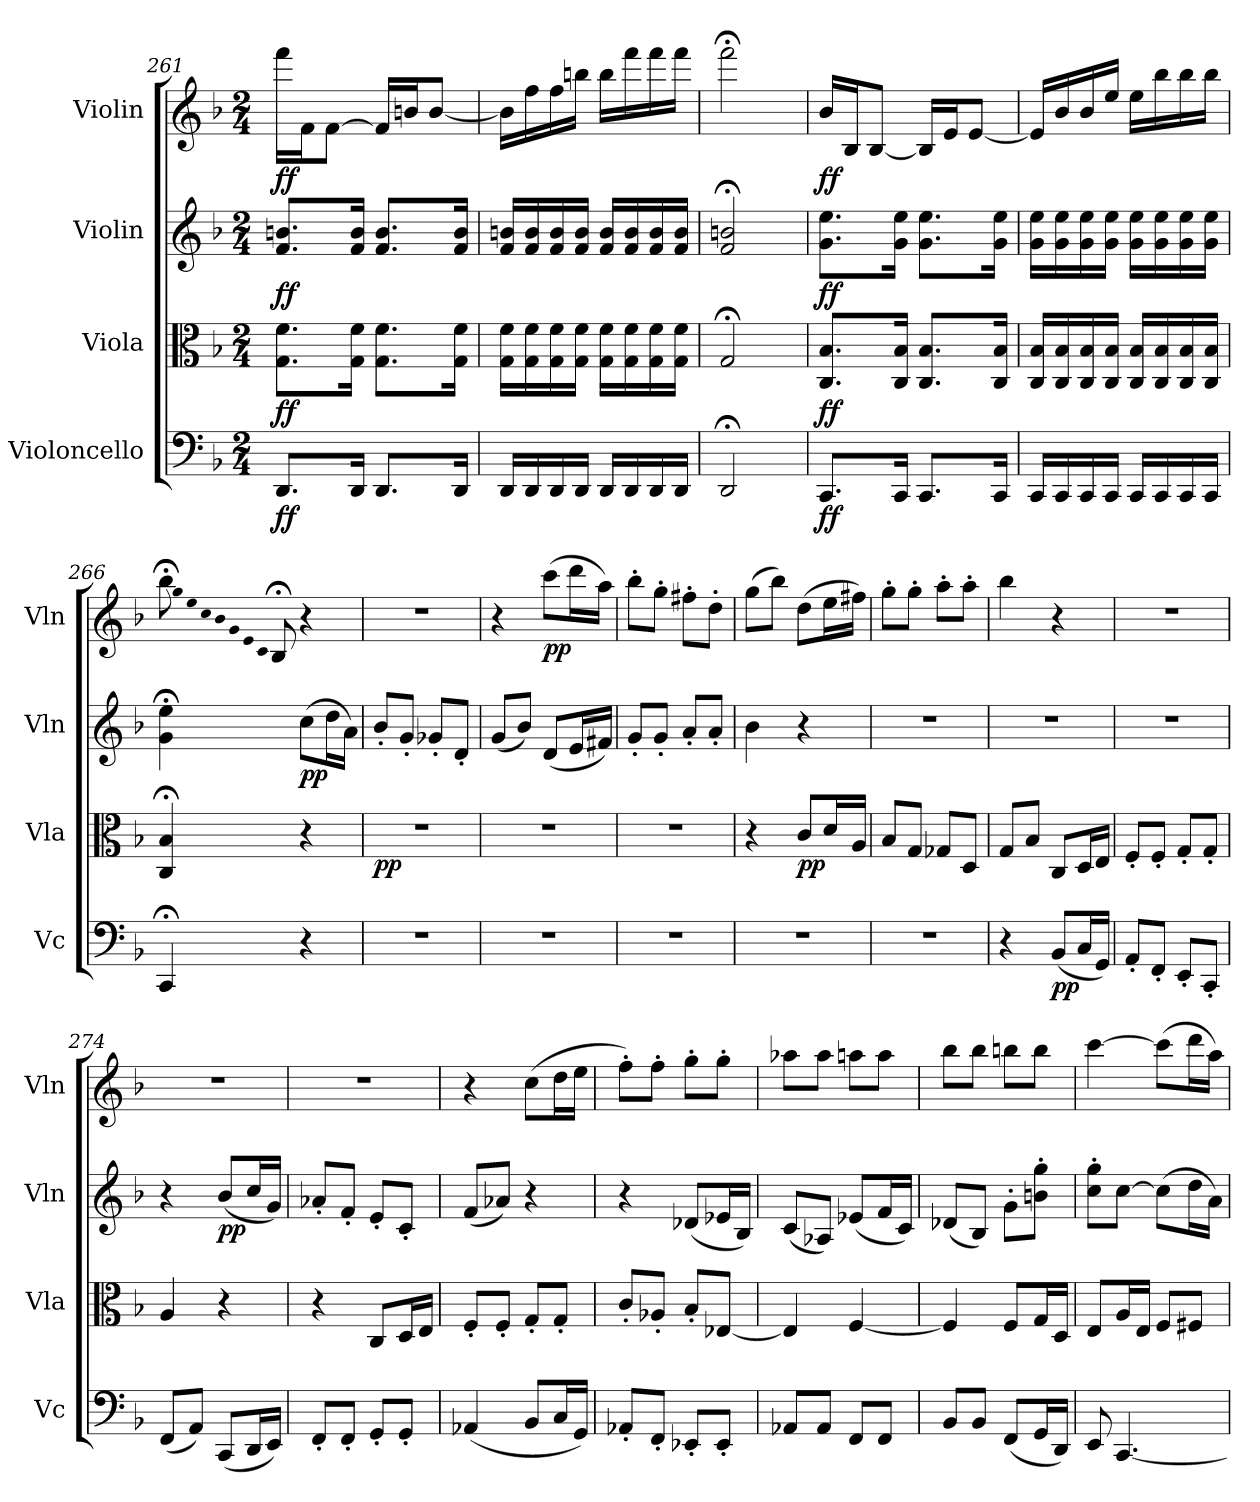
**kern	**dynam	**kern	**dynam	**kern	**dynam	**kern	**dynam
*part4	*part4	*part3	*part3	*part2	*part2	*part1	*part1
*staff4	*staff4	*staff3	*staff3	*staff2	*staff2	*staff1	*staff1
*I"Violoncello	*	*I"Viola	*	*I"Violin	*	*I"Violin	*
*I'Vc	*	*I'Vla	*	*I'Vln	*	*I'Vln	*
*clefF4	*	*clefC3	*	*clefG2	*	*clefG2	*
*k[b-]	*	*k[b-]	*	*k[b-]	*	*k[b-]	*
*M2/4	*	*M2/4	*	*M2/4	*	*M2/4	*
=261	=261	=261	=261	=261	=261	=261	=261
8.DD/L	ff	8.G\ 8.f\L	ff	8.f/ 8.bn/L	ff	16fff\LL	ff
.	.	.	.	.	.	16f\J	.
.	.	.	.	.	.	[8f\J	.
16DD/Jk	.	16G\ 16f\Jk	.	16f/ 16b/Jk	.	.	.
8.DD/L	.	8.G\ 8.f\L	.	8.f/ 8.b/L	.	16f/LL]	.
.	.	.	.	.	.	16bn/J	.
.	.	.	.	.	.	[8b/J	.
16DD/Jk	.	16G\ 16f\Jk	.	16f/ 16b/Jk	.	.	.
=262	=262	=262	=262	=262	=262	=262	=262
16DD/LL	.	16G\ 16f\LL	.	16f/ 16bn/LL	.	16b\LL]	.
16DD/	.	16G\ 16f\	.	16f/ 16b/	.	16ff\	.
16DD/	.	16G\ 16f\	.	16f/ 16b/	.	16ff\	.
16DD/JJ	.	16G\ 16f\JJ	.	16f/ 16b/JJ	.	16bbn\JJ	.
16DD/LL	.	16G\ 16f\LL	.	16f/ 16b/LL	.	16bb\LL	.
16DD/	.	16G\ 16f\	.	16f/ 16b/	.	16fff\	.
16DD/	.	16G\ 16f\	.	16f/ 16b/	.	16fff\	.
16DD/JJ	.	16G\ 16f\JJ	.	16f/ 16b/JJ	.	16fff\JJ	.
=263	=263	=263	=263	=263	=263	=263	=263
2DD;</	.	2G;</	.	2f;</ 2bn;</	.	2fff;<\	.
=264	=264	=264	=264	=264	=264	=264	=264
8.CC/L	ff	8.C/ 8.B-/L	ff	8.g\ 8.ee\L	ff	16b-/LL	ff
.	.	.	.	.	.	16B-/J	.
.	.	.	.	.	.	[8B-/J	.
16CC/Jk	.	16C/ 16B-/Jk	.	16g\ 16ee\Jk	.	.	.
8.CC/L	.	8.C/ 8.B-/L	.	8.g\ 8.ee\L	.	16B-/LL]	.
.	.	.	.	.	.	16e/J	.
.	.	.	.	.	.	[8e/J	.
16CC/Jk	.	16C/ 16B-/Jk	.	16g\ 16ee\Jk	.	.	.
=265	=265	=265	=265	=265	=265	=265	=265
16CC/LL	.	16C/ 16B-/LL	.	16g\ 16ee\LL	.	16e/LL]	.
16CC/	.	16C/ 16B-/	.	16g\ 16ee\	.	16b-/	.
16CC/	.	16C/ 16B-/	.	16g\ 16ee\	.	16b-/	.
16CC/JJ	.	16C/ 16B-/JJ	.	16g\ 16ee\JJ	.	16ee/JJ	.
16CC/LL	.	16C/ 16B-/LL	.	16g\ 16ee\LL	.	16ee\LL	.
16CC/	.	16C/ 16B-/	.	16g\ 16ee\	.	16bb-\	.
16CC/	.	16C/ 16B-/	.	16g\ 16ee\	.	16bb-\	.
16CC/JJ	.	16C/ 16B-/JJ	.	16g\ 16ee\JJ	.	16bb-\JJ	.
=266	=266	=266	=266	=266	=266	=266	=266
4CC;</	.	4C;</ 4B-;</	.	4g;<\ 4ee;<\	.	8bb-;<\	.
.	.	.	.	.	.	qgg	.
.	.	.	.	.	.	qee	.
.	.	.	.	.	.	qcc	.
.	.	.	.	.	.	qb-	.
.	.	.	.	.	.	qg	.
.	.	.	.	.	.	qe	.
.	.	.	.	.	.	qc	.
.	.	.	.	.	.	8B-;</	.
4r	.	4r	.	(8cc\L	pp	4r	.
.	.	.	.	16dd\L	.	.	.
.	.	.	.	16a\JJ)	.	.	.
=267	=267	=267	=267	=267	=267	=267	=267
2r	.	2r	pp	8b-'/L	.	2r	.
.	.	.	.	8g'/J	.	.	.
.	.	.	.	8g-X'/L	.	.	.
.	.	.	.	8d'/J	.	.	.
=268	=268	=268	=268	=268	=268	=268	=268
2r	.	2r	.	(8g/L	.	4r	.
.	.	.	.	8b-/J)	.	.	.
.	.	.	.	(8d/L	.	(8ccc\L	pp
.	.	.	.	16e/L	.	16ddd\L	.
.	.	.	.	16f#X/JJ)	.	16aa\JJ)	.
=269	=269	=269	=269	=269	=269	=269	=269
2r	.	2r	.	8g'/L	.	8bb-'\L	.
.	.	.	.	8g'/J	.	8gg'\J	.
.	.	.	.	8a'/L	.	8ff#X'\L	.
.	.	.	.	8a'/J	.	8dd'\J	.
=270	=270	=270	=270	=270	=270	=270	=270
2r	.	4r	.	4b-\	.	(8gg\L	.
.	.	.	.	.	.	8bb-\J)	.
.	.	8c/L	pp	4r	.	(8dd\L	.
.	.	16d/L	.	.	.	16ee\L	.
.	.	16A/JJ	.	.	.	16ff#X\JJ)	.
=271	=271	=271	=271	=271	=271	=271	=271
2r	.	8B-/L	.	2r	.	8gg'\L	.
.	.	8G/J	.	.	.	8gg'\J	.
.	.	8G-X/L	.	.	.	8aa'\L	.
.	.	8D/J	.	.	.	8aa'\J	.
=272	=272	=272	=272	=272	=272	=272	=272
4r	.	8G/L	.	2r	.	4bb-\	.
.	.	8B-/J	.	.	.	.	.
(8BB-/L	pp	8C/L	.	.	.	4r	.
16C/L	.	16D/L	.	.	.	.	.
16GG/JJ)	.	16E/JJ	.	.	.	.	.
=273	=273	=273	=273	=273	=273	=273	=273
8AA'/L	.	8F'/L	.	2r	.	2r	.
8FF'/J	.	8F'/J	.	.	.	.	.
8EE'/L	.	8G'/L	.	.	.	.	.
8CC'/J	.	8G'/J	.	.	.	.	.
=274	=274	=274	=274	=274	=274	=274	=274
(8FF/L	.	4A/	.	4r	.	2r	.
8AA/J)	.	.	.	.	.	.	.
(8CC/L	.	4r	.	(8b-/L	pp	.	.
16DD/L	.	.	.	16cc/L	.	.	.
16EE/JJ)	.	.	.	16g/JJ)	.	.	.
=275	=275	=275	=275	=275	=275	=275	=275
8FF'/L	.	4r	.	8a-X'/L	.	2r	.
8FF'/J	.	.	.	8f'/J	.	.	.
8GG'/L	.	8C/L	.	8e'/L	.	.	.
8GG'/J	.	16D/L	.	8c'/J	.	.	.
.	.	16E/JJ	.	.	.	.	.
=276	=276	=276	=276	=276	=276	=276	=276
(4AA-X/	.	8F'/L	.	(8f/L	.	4r	.
.	.	8F'/J	.	8a-X/J)	.	.	.
8BB-/L	.	8G'/L	.	4r	.	(8cc\L	.
16C/L	.	8G'/J	.	.	.	16dd\L	.
16GG/JJ)	.	.	.	.	.	16ee\JJ	.
=277	=277	=277	=277	=277	=277	=277	=277
8AA-X'/L	.	8c'/L	.	4r	.	8ff'\L)	.
8FF'/J	.	8A-X'/J	.	.	.	8ff'\J	.
8EE-X'/L	.	8B-'/L	.	(8d-X/L	.	8gg'\L	.
8EE-'/J	.	[8E-X/J	.	16e-X/L	.	8gg'\J	.
.	.	.	.	16B-/JJ)	.	.	.
=278	=278	=278	=278	=278	=278	=278	=278
8AA-X/L	.	4E-/]	.	(8c/L	.	8aa-X\L	.
8AA-/J	.	.	.	8A-X/J)	.	8aa-\J	.
8FF/L	.	[4F/	.	(8e-X/L	.	8aan\L	.
8FF/J	.	.	.	16f/L	.	8aa\J	.
.	.	.	.	16c/JJ)	.	.	.
=279	=279	=279	=279	=279	=279	=279	=279
8BB-/L	.	4F/]	.	(8d-X/L	.	8bb-\L	.
8BB-/J	.	.	.	8B-/J)	.	8bb-\J	.
(8FF/L	.	8F/L	.	8g'\L	.	8bbn\L	.
16GG/L	.	16G/L	.	8bn'\ 8gg'\J	.	8bb\J	.
16DD/JJ)	.	16D/JJ	.	.	.	.	.
=280	=280	=280	=280	=280	=280	=280	=280
8EE/	.	8E/L	.	8cc'\ 8gg'\L	.	[4ccc\	.
[4.CC/	.	16A/L	.	[8cc\J	.	.	.
.	.	16E/JJ	.	.	.	.	.
.	.	8F/L	.	(8cc\L]	.	(8ccc\L]	.
.	.	8F#X/J	.	16dd\L	.	16ddd\L	.
.	.	.	.	16a\JJ)	.	16aa\JJ)	.
=	=	=	=	=	=	=	=
*-	*-	*-	*-	*-	*-	*-	*-
